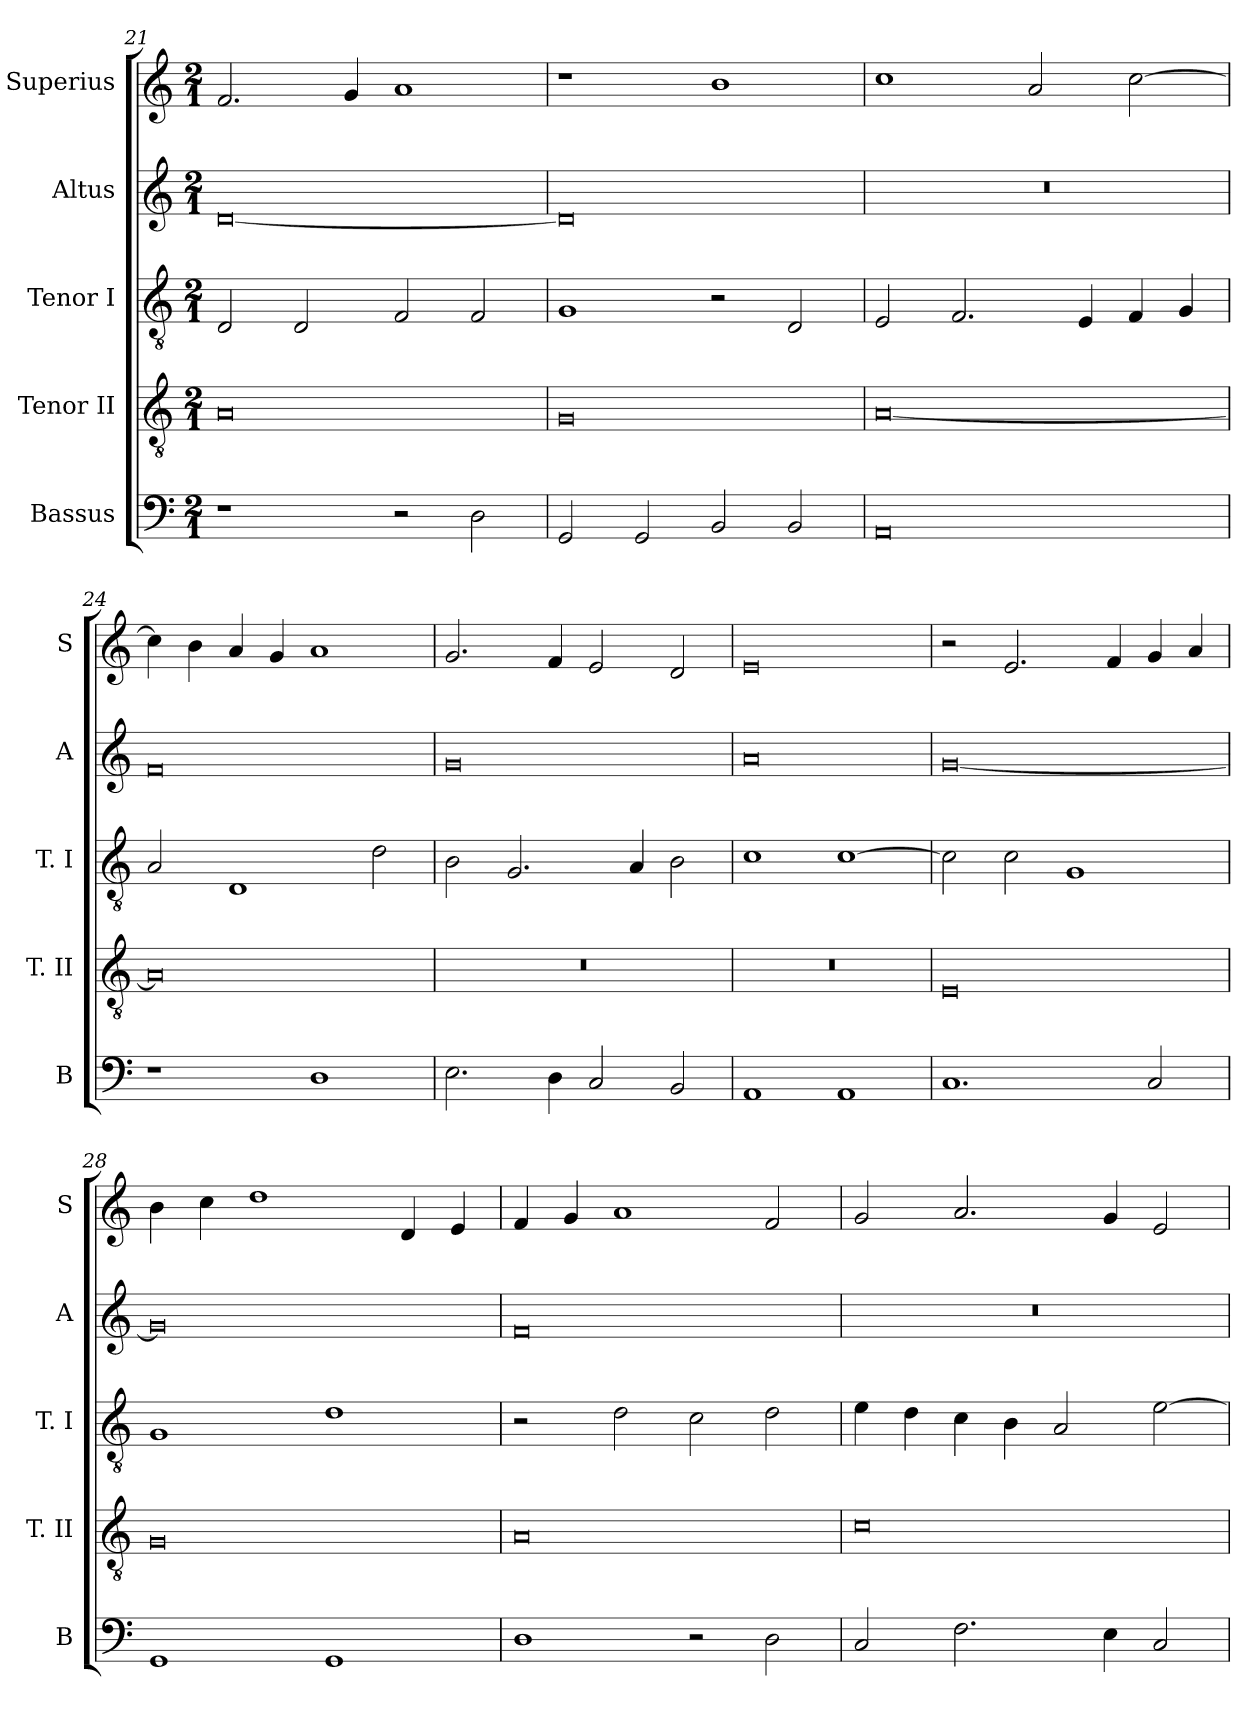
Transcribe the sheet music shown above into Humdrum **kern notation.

**kern	**kern	**kern	**kern	**kern
*part5	*part4	*part3	*part2	*part1
*staff5	*staff4	*staff3	*staff2	*staff1
*I"Bassus	*I"Tenor II	*I"Tenor I	*I"Altus	*I"Superius
*I'B	*I'T. II	*I'T. I	*I'A	*I'S
*clefF4	*clefGv2	*clefGv2	*clefG2	*clefG2
*k[]	*k[]	*k[]	*k[]	*k[]
*C:	*C:	*C:	*C:	*C:
*M2/1	*M2/1	*M2/1	*M2/1	*M2/1
=21	=21	=21	=21	=21
1r	0A	2D	[0d	2.f
.	.	2D	.	.
.	.	.	.	4g
2r	.	2F	.	1a
2D	.	2F	.	.
=22	=22	=22	=22	=22
2GG	0G	1G	0d]	1r
2GG	.	.	.	.
2BB	.	2r	.	1b
2BB	.	2D	.	.
=23	=23	=23	=23	=23
0AA	[0A	2E	0r	1cc
.	.	2.F	.	.
.	.	.	.	2a
.	.	4E	.	.
.	.	4F	.	[2cc
.	.	4G	.	.
=24	=24	=24	=24	=24
1r	0A]	2A	0f	4cc]
.	.	.	.	4b
.	.	1D	.	4a
.	.	.	.	4g
1D	.	.	.	1a
.	.	2d	.	.
=25	=25	=25	=25	=25
2.E	0r	2B	0g	2.g
.	.	2.G	.	.
4D	.	.	.	4f
2C	.	.	.	2e
.	.	4A	.	.
2BB	.	2B	.	2d
=26	=26	=26	=26	=26
1AA	0r	1c	0a	0e
1AA	.	[1c	.	.
=27	=27	=27	=27	=27
1.C	0E	2c]	[0g	2r
.	.	2c	.	2.e
.	.	1G	.	.
.	.	.	.	4f
2C	.	.	.	4g
.	.	.	.	4a
=28	=28	=28	=28	=28
1GG	0G	1G	0g]	4b
.	.	.	.	4cc
.	.	.	.	1dd
1GG	.	1d	.	.
.	.	.	.	4d
.	.	.	.	4e
=29	=29	=29	=29	=29
1D	0A	2r	0f	4f
.	.	.	.	4g
.	.	2d	.	1a
2r	.	2c	.	.
2D	.	2d	.	2f
=30	=30	=30	=30	=30
2C	0c	4e	0r	2g
.	.	4d	.	.
2.F	.	4c	.	2.a
.	.	4B	.	.
.	.	2A	.	.
4E	.	.	.	4g
2C	.	[2e	.	2e
=	=	=	=	=
*-	*-	*-	*-	*-
